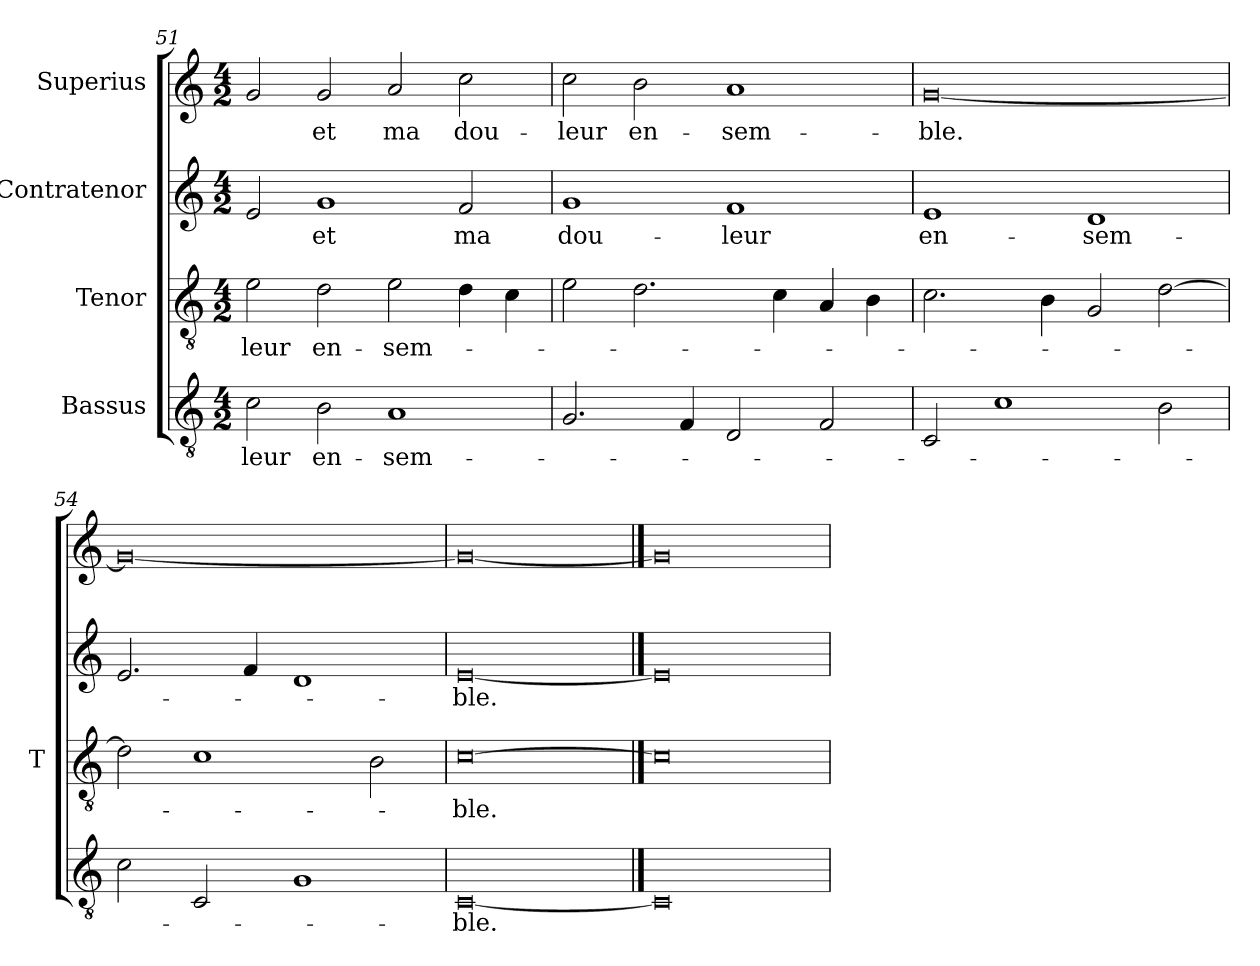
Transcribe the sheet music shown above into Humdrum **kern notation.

**kern	**text	**kern	**text	**kern	**text	**kern	**text
*part4	*part4	*part3	*part3	*part2	*part2	*part1	*part1
*staff4	*staff4	*staff3	*staff3	*staff2	*staff2	*staff1	*staff1
*I"Bassus	*	*I"Tenor	*	*I"Contratenor	*	*I"Superius	*
*	*	*I'T	*	*	*	*	*
*clefGv2	*	*clefGv2	*	*clefG2	*	*clefG2	*
*k[]	*	*k[]	*	*k[]	*	*k[]	*
*M4/2	*	*M4/2	*	*M4/2	*	*M4/2	*
=51	=51	=51	=51	=51	=51	=51	=51
2c	-leur	2e	-leur	2e	.	2g	.
2B	en-	2d	en-	1g	-et	2g	-et
1A	sem-	2e	sem-	.	.	2a	-ma
.	.	4d	.	2f	-ma	2cc	dou-
.	.	4c	.	.	.	.	.
=52	=52	=52	=52	=52	=52	=52	=52
2.G	.	2e	.	1g	dou-	2cc	-leur
.	.	2.d	.	.	.	2b	en-
4F	.	.	.	.	.	.	.
2D	.	.	.	1f	-leur	1a	sem-
.	.	4c	.	.	.	.	.
2F	.	4A	.	.	.	.	.
.	.	4B	.	.	.	.	.
=53	=53	=53	=53	=53	=53	=53	=53
2C	.	2.c	.	1e	en-	[0g	-ble.
1c	.	.	.	.	.	.	.
.	.	4B	.	.	.	.	.
.	.	2G	.	1d	sem-	.	.
2B	.	[2d	.	.	.	.	.
=54	=54	=54	=54	=54	=54	=54	=54
2c	.	2d]	.	2.e	.	0g_	.
2C	.	1c	.	.	.	.	.
.	.	.	.	4f	.	.	.
1G	.	.	.	1d	.	.	.
.	.	2B	.	.	.	.	.
=55	=55	=55	=55	=55	=55	=55	=55
[0C	-ble.	[0c	-ble.	[0e	-ble.	0g_	.
==56	==56	==56	==56	==56	==56	==56	==56
0C]	.	0c]	.	0e]	.	0g]	.
=	=	=	=	=	=	=	=
*-	*-	*-	*-	*-	*-	*-	*-
